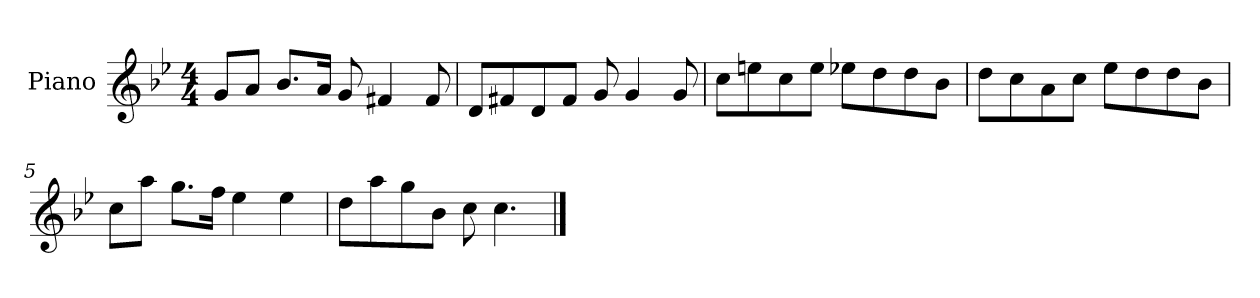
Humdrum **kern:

**kern
*part1
*staff1
*I"Piano
*I'P-no
*clefG2
*k[b-e-]
*M4/4
*MM90
=1
8g/L
8a/J
8.b-/L
16a/Jk
8g/
4f#X/
8f#/
=2
8d/L
8f#X/
8d/
8f#/J
8g/
4g/
8g/
=3
8cc\L
8een\
8cc\
8ee\J
8ee-X\L
8dd\
8dd\
8b-\J
=4
8dd\L
8cc\
8a\
8cc\J
8ee-\L
8dd\
8dd\
8b-\J
!!LO:LB:g=z
=5
8cc\L
8aa\J
8.gg\L
16ff\Jk
4ee-\
4ee-\
=6
8dd\L
8aa\
8gg\
8b-\J
8cc\
4.cc\
==
*-
